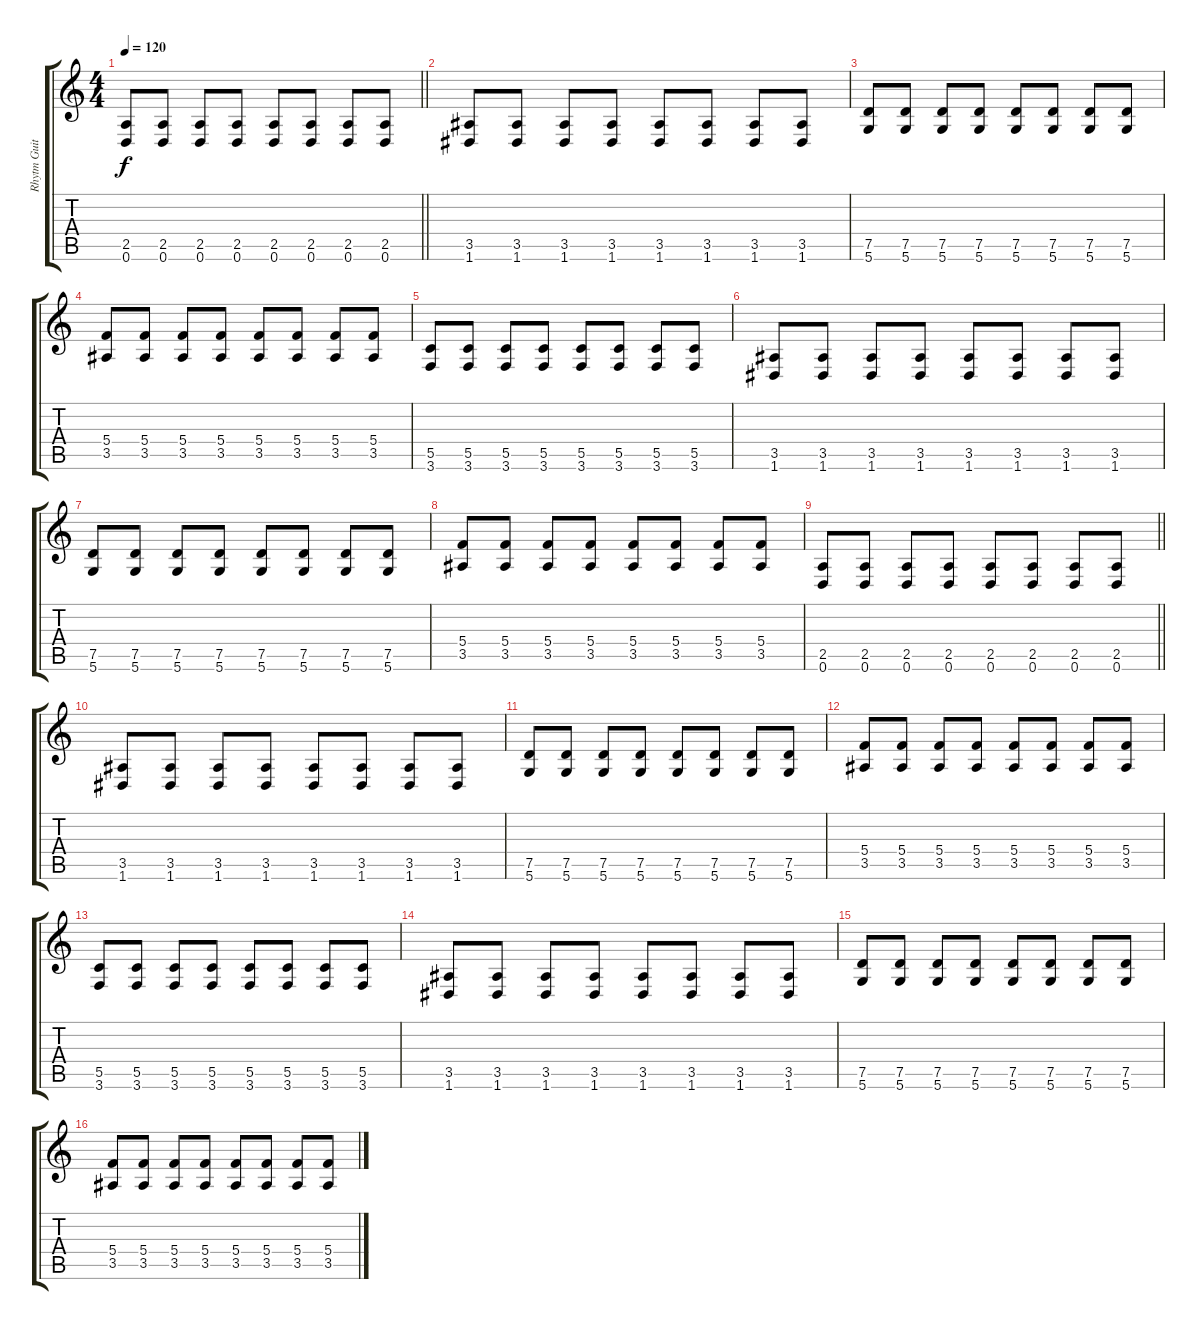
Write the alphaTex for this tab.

\track ("Rhytm Guitar L" "Rhytm Guit") {instrument distortionguitar}
\staff {score tabs}
\tuning (D4 A3 F3 C3 G2 D2) {hide}
\ts (4 4)
\tempo 120
\clef g2
\barLineRight lightlight
\ks c
(2.5 0.6).8{dy f} (2.5 0.6).8 (2.5 0.6).8 (2.5 0.6).8 (2.5 0.6).8 (2.5 0.6).8 (2.5 0.6).8 (2.5 0.6).8 |
(3.5 1.6).8 (3.5 1.6).8 (3.5 1.6).8 (3.5 1.6).8 (3.5 1.6).8 (3.5 1.6).8 (3.5 1.6).8 (3.5 1.6).8 |
(7.5 5.6).8 (7.5 5.6).8 (7.5 5.6).8 (7.5 5.6).8 (7.5 5.6).8 (7.5 5.6).8 (7.5 5.6).8 (7.5 5.6).8 |
(5.4 3.5).8 (5.4 3.5).8 (5.4 3.5).8 (5.4 3.5).8 (5.4 3.5).8 (5.4 3.5).8 (5.4 3.5).8 (5.4 3.5).8 |
(5.5 3.6).8 (5.5 3.6).8 (5.5 3.6).8 (5.5 3.6).8 (5.5 3.6).8 (5.5 3.6).8 (5.5 3.6).8 (5.5 3.6).8 |
(3.5 1.6).8 (3.5 1.6).8 (3.5 1.6).8 (3.5 1.6).8 (3.5 1.6).8 (3.5 1.6).8 (3.5 1.6).8 (3.5 1.6).8 |
(7.5 5.6).8 (7.5 5.6).8 (7.5 5.6).8 (7.5 5.6).8 (7.5 5.6).8 (7.5 5.6).8 (7.5 5.6).8 (7.5 5.6).8 |
(5.4 3.5).8 (5.4 3.5).8 (5.4 3.5).8 (5.4 3.5).8 (5.4 3.5).8 (5.4 3.5).8 (5.4 3.5).8 (5.4 3.5).8 |
\barLineRight lightlight
(2.5 0.6).8 (2.5 0.6).8 (2.5 0.6).8 (2.5 0.6).8 (2.5 0.6).8 (2.5 0.6).8 (2.5 0.6).8 (2.5 0.6).8 |
(3.5 1.6).8 (3.5 1.6).8 (3.5 1.6).8 (3.5 1.6).8 (3.5 1.6).8 (3.5 1.6).8 (3.5 1.6).8 (3.5 1.6).8 |
(7.5 5.6).8 (7.5 5.6).8 (7.5 5.6).8 (7.5 5.6).8 (7.5 5.6).8 (7.5 5.6).8 (7.5 5.6).8 (7.5 5.6).8 |
(5.4 3.5).8 (5.4 3.5).8 (5.4 3.5).8 (5.4 3.5).8 (5.4 3.5).8 (5.4 3.5).8 (5.4 3.5).8 (5.4 3.5).8 |
(5.5 3.6).8 (5.5 3.6).8 (5.5 3.6).8 (5.5 3.6).8 (5.5 3.6).8 (5.5 3.6).8 (5.5 3.6).8 (5.5 3.6).8 |
(3.5 1.6).8{volume 6} (3.5 1.6).8 (3.5 1.6).8 (3.5 1.6).8 (3.5 1.6).8 (3.5 1.6).8 (3.5 1.6).8 (3.5 1.6).8 |
(7.5 5.6).8 (7.5 5.6).8 (7.5 5.6).8 (7.5 5.6).8 (7.5 5.6).8 (7.5 5.6).8 (7.5 5.6).8 (7.5 5.6).8 |
(5.4 3.5).8 (5.4 3.5).8 (5.4 3.5).8 (5.4 3.5).8 (5.4 3.5).8 (5.4 3.5).8 (5.4 3.5).8 (5.4 3.5).8
